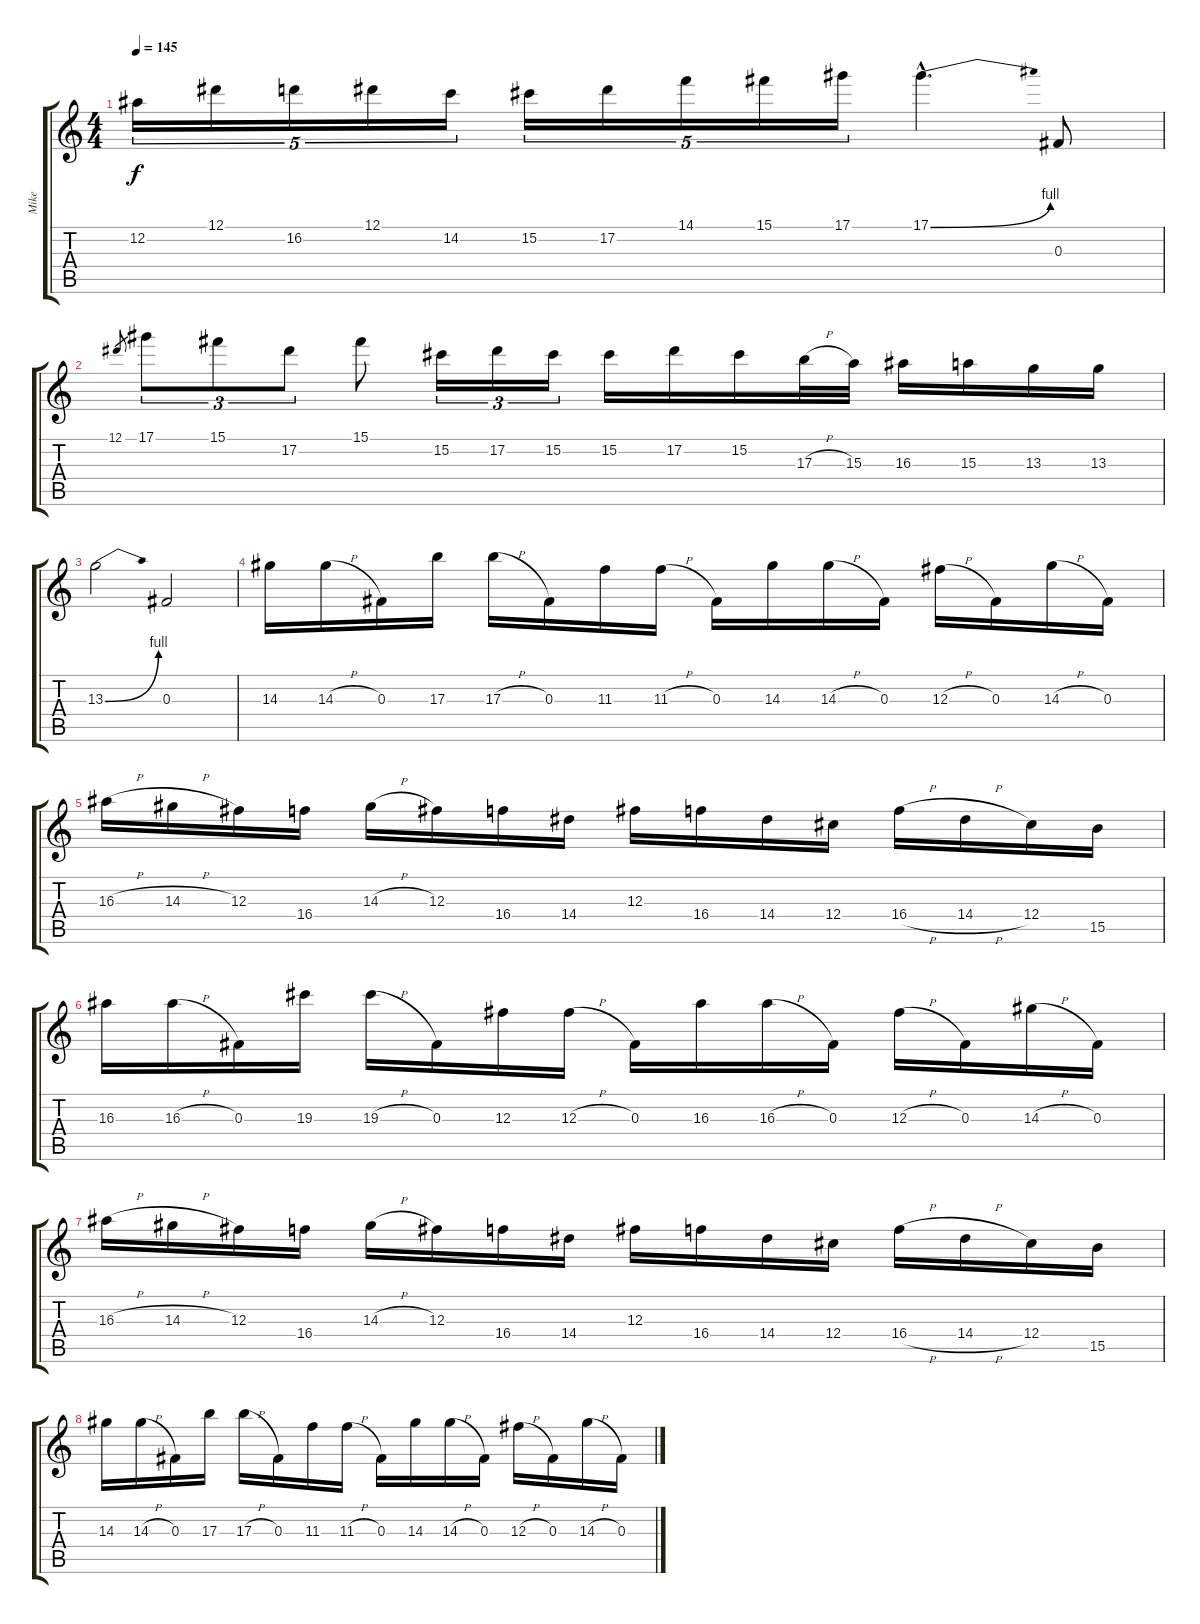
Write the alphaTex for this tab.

\track ("Mike" "Mike") {instrument overdrivenguitar}
\staff {score tabs}
\tuning (Eb4 Bb3 Gb3 Db3 Ab2 Eb2) {hide}
\ts (4 4)
\tempo 145
\clef g2
\ks c
12.2.16{tu (5 4) dy f} 12.1.16{tu (5 4)} 16.2.16{tu (5 4)} 12.1.16{tu (5 4)} 14.2.16{tu (5 4)} 15.2.16{tu (5 4)} 17.2.16{tu (5 4)} 14.1.16{tu (5 4)} 15.1.16{tu (5 4)} 17.1.16{tu (5 4)} 17.1{be (bend 0 0 60 4) hac}.4{d} 0.3.8 |
12.1.8{gr} 17.1.8{tu (3 2)} 15.1.8{tu (3 2)} 17.2.8{tu (3 2)} 15.1.8 15.2.16{tu (3 2)} 17.2.16{tu (3 2)} 15.2.16{tu (3 2)} 15.2.16 17.2.16 15.2.16 17.3{h}.32 15.3.32 16.3.16 15.3.16 13.3.16 13.3.16 |
13.3{be (bend 0 0 60 4)}.2 0.3.2 |
14.3.16 14.3{h}.16 0.3.16 17.3.16 17.3{h}.16 0.3.16 11.3.16 11.3{h}.16 0.3.16 14.3.16 14.3{h}.16 0.3.16 12.3{h}.16 0.3.16 14.3{h}.16 0.3.16 |
16.3{h}.16 14.3{h}.16 12.3.16 16.4.16 14.3{h}.16 12.3.16 16.4.16 14.4.16 12.3.16 16.4.16 14.4.16 12.4.16 16.4{h}.16 14.4{h}.16 12.4.16 15.5.16 |
16.3.16 16.3{h}.16 0.3.16 19.3.16 19.3{h}.16 0.3.16 12.3.16 12.3{h}.16 0.3.16 16.3.16 16.3{h}.16 0.3.16 12.3{h}.16 0.3.16 14.3{h}.16 0.3.16 |
16.3{h}.16 14.3{h}.16 12.3.16 16.4.16 14.3{h}.16 12.3.16 16.4.16 14.4.16 12.3.16 16.4.16 14.4.16 12.4.16 16.4{h}.16 14.4{h}.16 12.4.16 15.5.16 |
14.3.16 14.3{h}.16 0.3.16 17.3.16 17.3{h}.16 0.3.16 11.3.16 11.3{h}.16 0.3.16 14.3.16 14.3{h}.16 0.3.16 12.3{h}.16 0.3.16 14.3{h}.16 0.3.16
